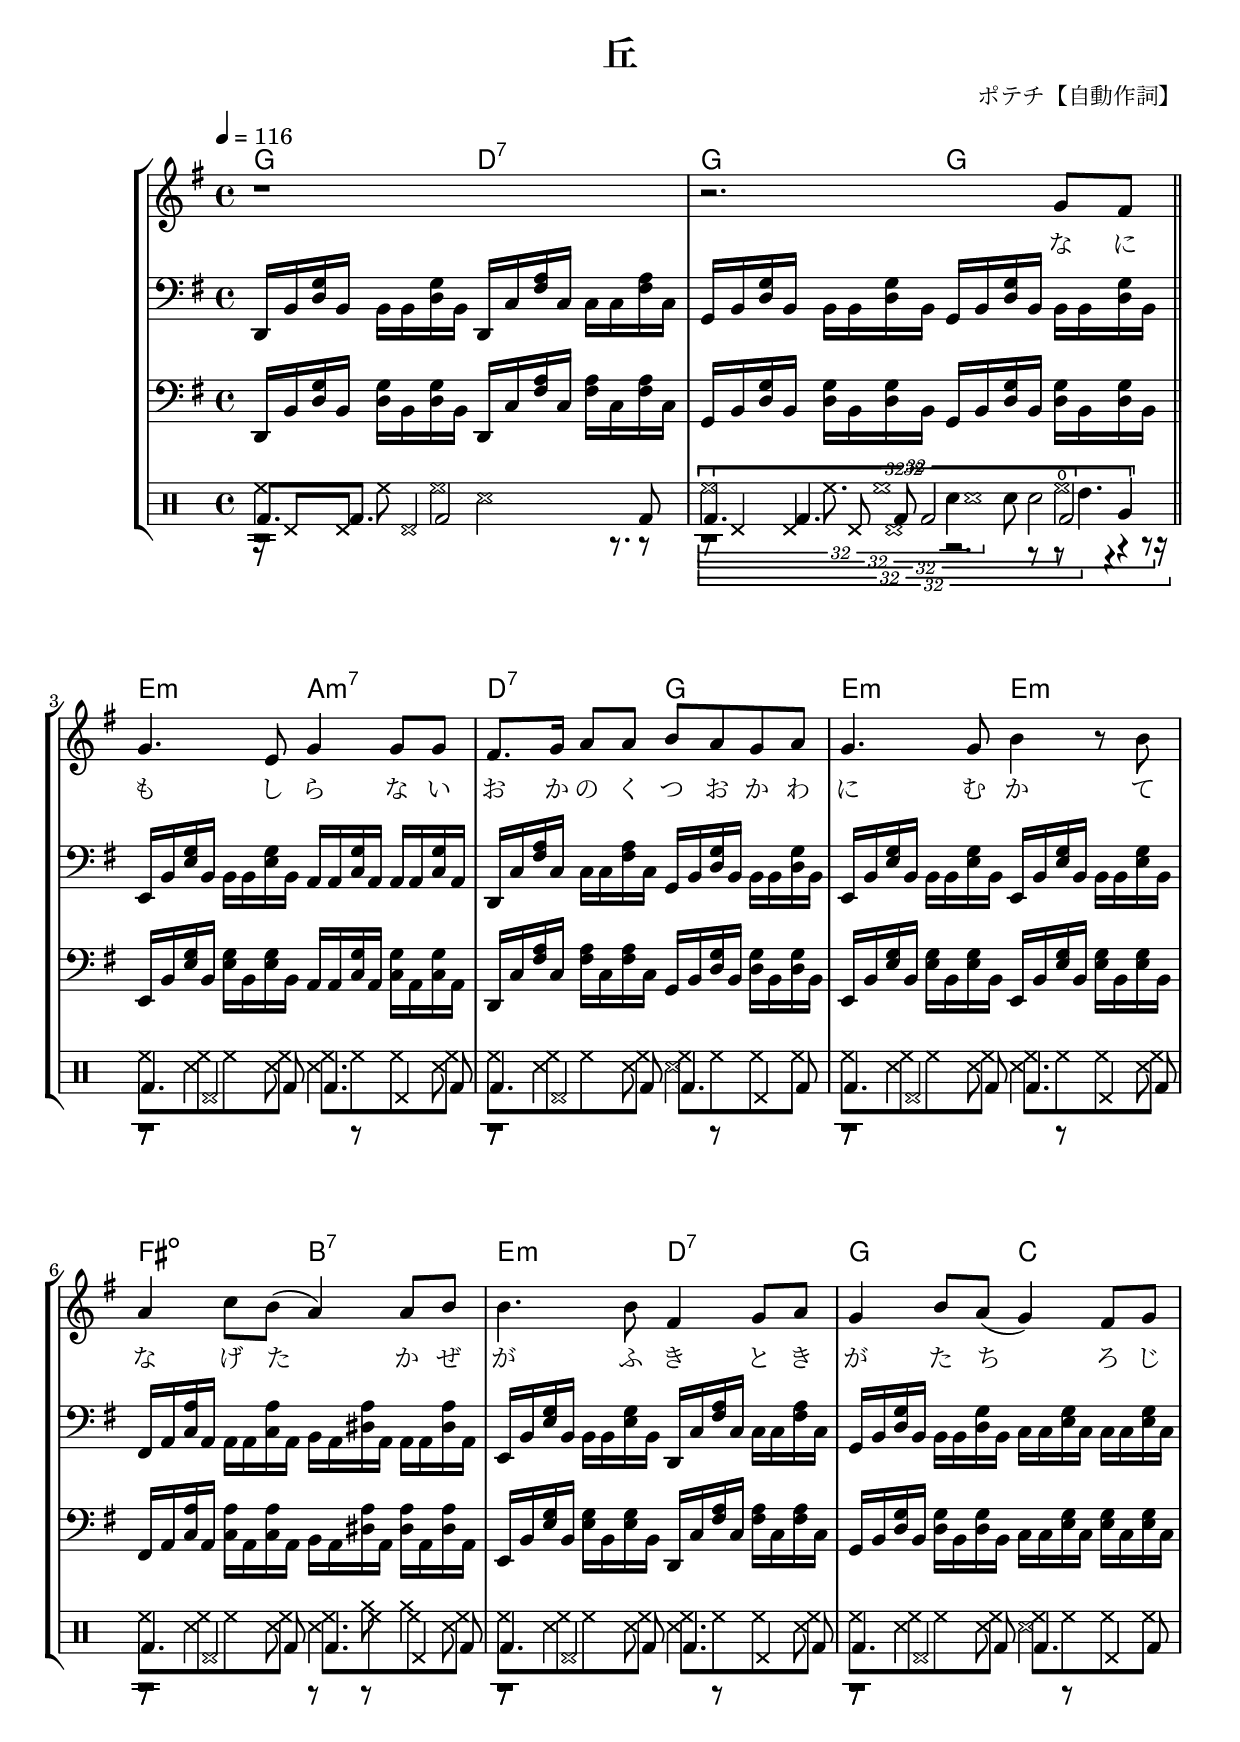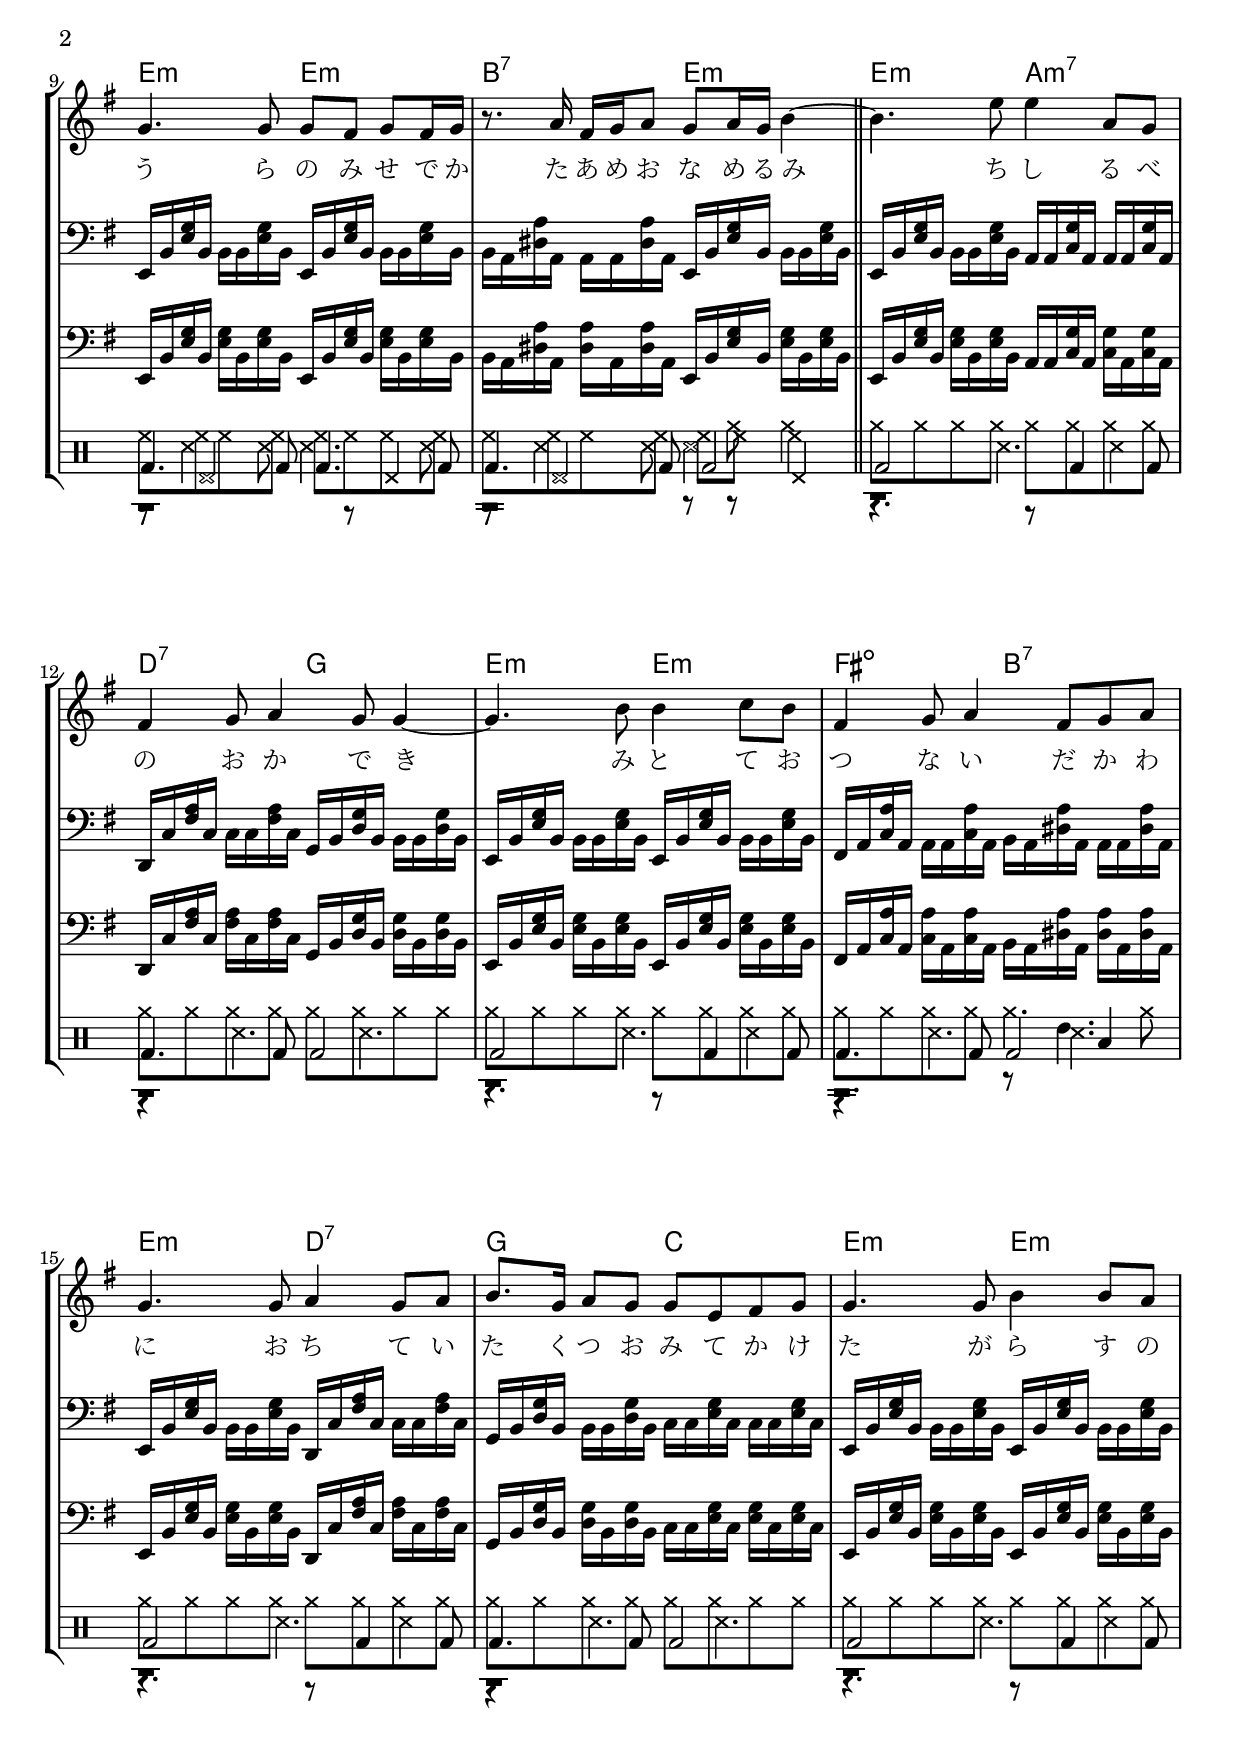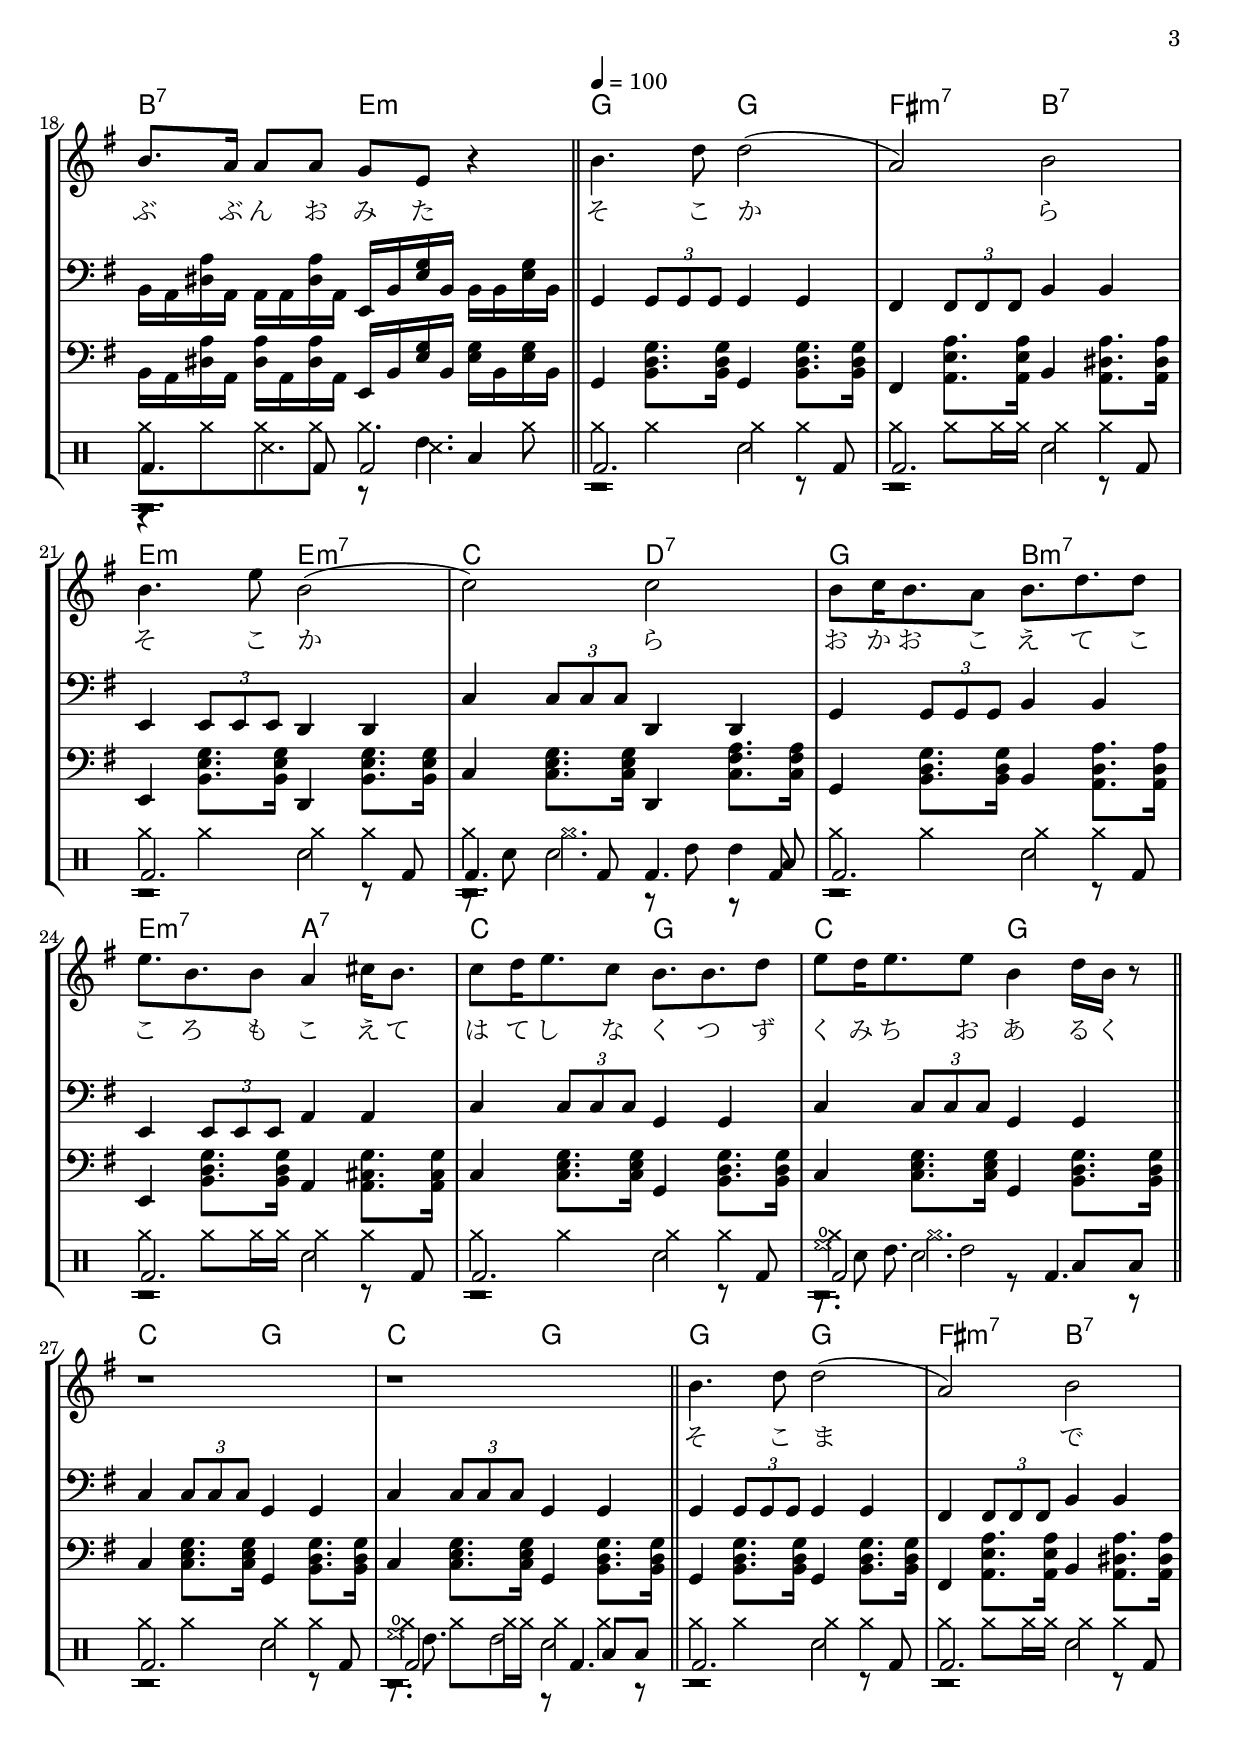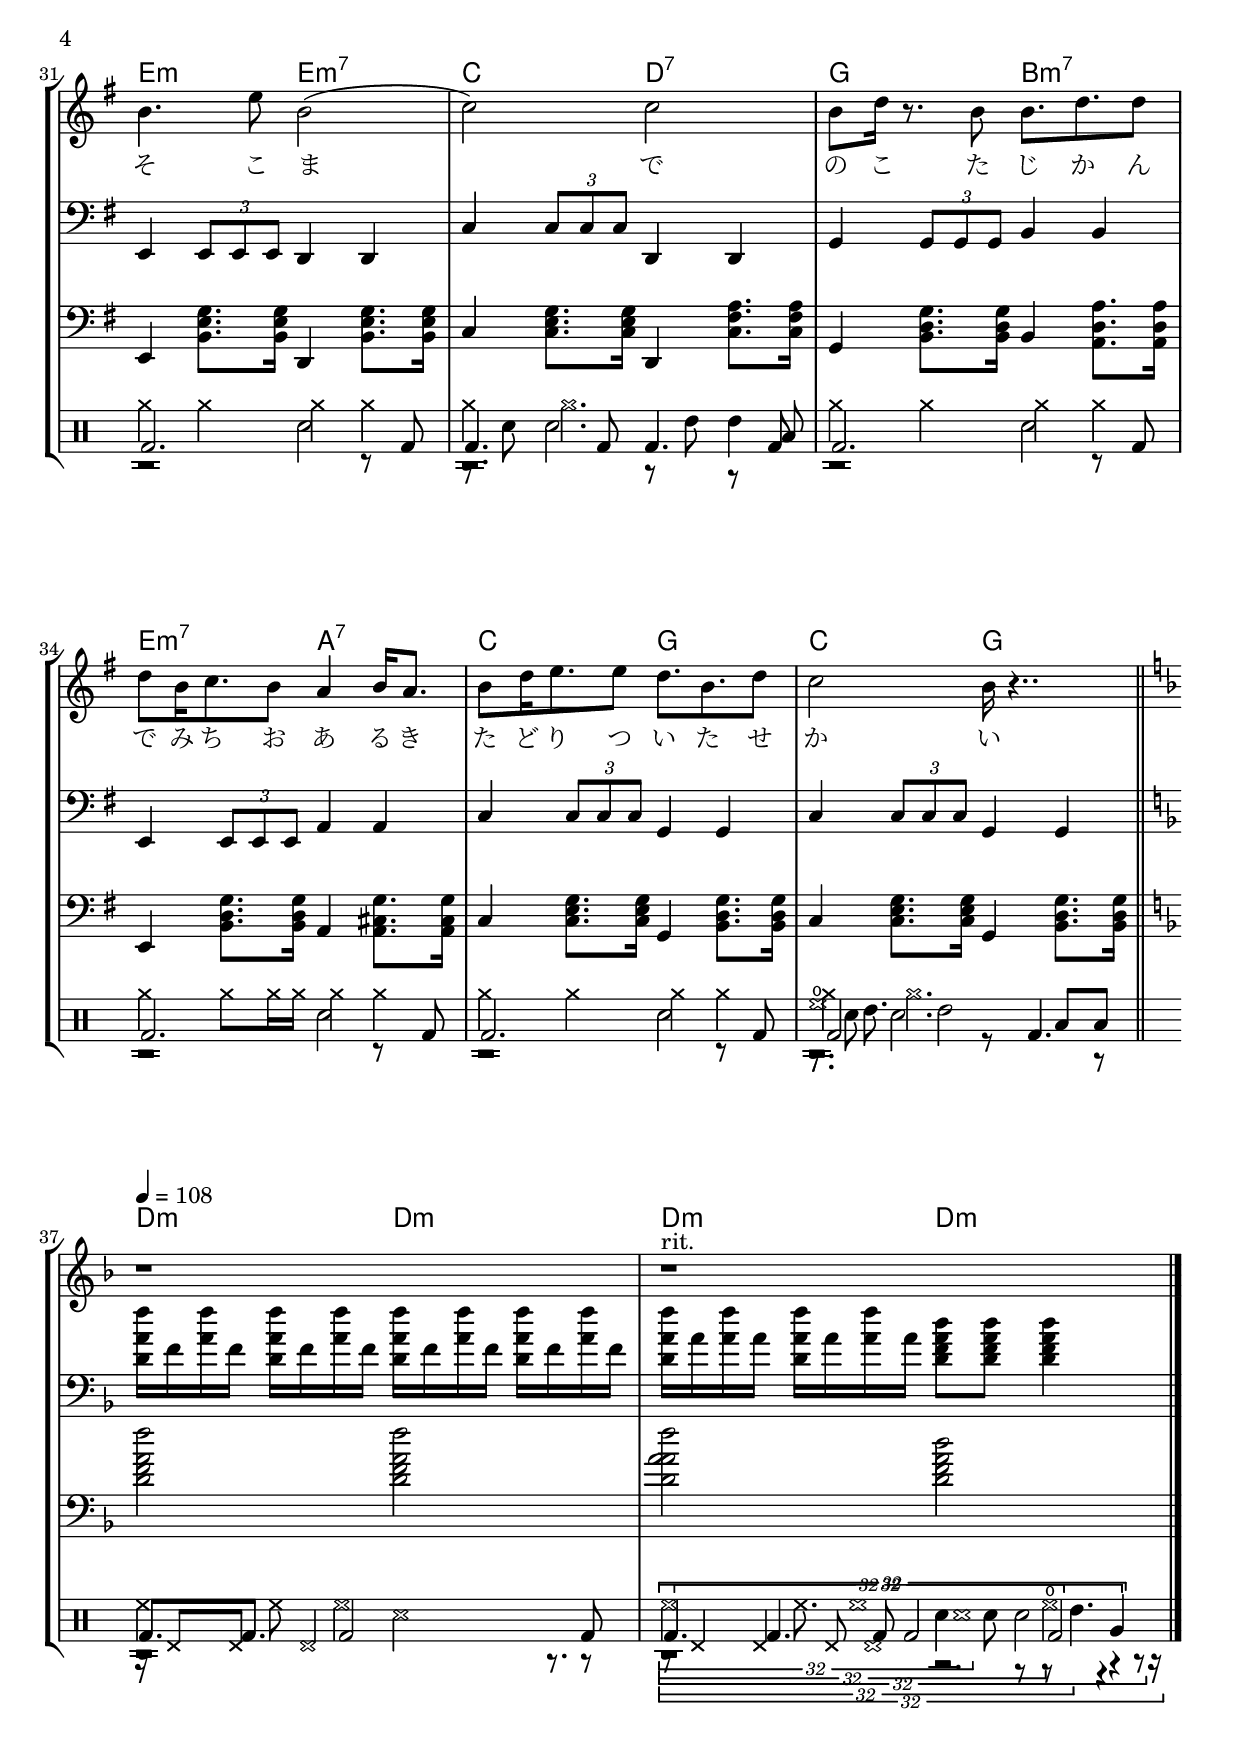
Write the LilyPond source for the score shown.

\version "2.12.1"

\header {
	title = \markup {丘}
	composer = \markup \center-column {ポテチ【自動作詞】}
}

harmony = \chordmode {
	g2 d:7 g g 

	e:m a:min7 d:7 g e:m e:m fis:dim b:7 e:m d:7 g c e:m e:m b:7 e:m 

	e:m a:min7 d:7 g e:m e:m fis:dim b:7 e:m d:7 g c e:m e:m b:7 e:m 

	g g fis:min7 b:7 e:m e:min7 c d:7 g b:min7 e:min7 a:7 c g c g 

	c g c g 

	g g fis:min7 b:7 e:m e:min7 c d:7 g b:min7 e:min7 a:7 c g c g 

	d:m d:m d:m d:m 
}

melody = {
	\key g \major
	\tempo 4 = 116
	r1 | r2. 
	\set Staff.midiInstrument = #"mmi0.48"
	g'8  fis'8 
	g'4.  e'8  g'4  g'8  g'8 
	fis'8.  g'16  a'8  a'8  b'8  a'8  g'8  a'8 
	g'4.  g'8  b'4  r8  b'8 
	a'4  c''8  b'8  (a'4)  a'8  b'8 
	b'4.  b'8  fis'4  g'8  a'8 
	g'4  b'8  a'8  (g'4)  fis'8  g'8 
	g'4.  g'8  g'8  fis'8  g'8  fis'16  g'16 
	r8.  a'16  fis'16  g'16  a'8  g'8  a'16  g'16  	\set Staff.midiInstrument = #"mmi0.48"
	b'4~ 
	b'4.  e''8  e''4  a'8  g'8 
	fis'4  g'8  a'4  g'8  g'4~ 
	g'4.  b'8  b'4  c''8  b'8 
	fis'4  g'8  a'4  fis'8  g'8  a'8 
	g'4.  g'8  a'4  g'8  a'8 
	b'8.  g'16  a'8  g'8  g'8  e'8  fis'8  g'8 
	g'4.  g'8  b'4  b'8  a'8 
	b'8.  a'16  a'8  a'8  g'8  e'8  	r4 	\set Staff.midiInstrument = #"mmi0.48"
		\tempo 4 = 100
 b'4.  d''8  d''2 
	(a'2)  b'2 
	b'4.  e''8  b'2 
	(c''2)  c''2 
	b'8  c''16  b'8.  a'8  b'8.  d''8.  d''8 
	e''8.  b'8.  b'8  a'4  cis''16  b'8. 
	c''8  d''16  e''8.  c''8  b'8.  b'8.  d''8 
	e''8  d''16  e''8.  e''8  b'4  d''16  b'16  	r8 	r1 | r1   
	\set Staff.midiInstrument = #"mmi0.52"
	 b'4.  d''8  d''2 
	(a'2)  b'2 
	b'4.  e''8  b'2 
	(c''2)  c''2 
	b'8  d''16  r8.  b'8  b'8.  d''8.  d''8 
	d''8  b'16  c''8.  b'8  a'4  b'16  a'8. 
	b'8  d''16  e''8.  e''8  d''8.  b'8.  d''8 
	c''2  b'16  	r4.. 	\key f \major
	\tempo 4 = 108
	r1 | r1^"rit." \bar "|."
}

words = \lyricmode {
	
	な  に  も  し  ら  な  い  お  か  の  く  つ  お  か  わ  に  む  か  て  な  げ  た  か  ぜ  が  ふ  き  と  き  が  た  ち  ろ  じ  う  ら  の  み  せ  で  か  た  あ  め  お  な  め  る  
	み  ち  し  る  べ  の  お  か  で  き  み  と  て  お  つ  な  い  だ  か  わ  に  お  ち  て  い  た  く  つ  お  み  て  か  け  た  が  ら  す  の  ぶ  ぶ  ん  お  み  た  
	そ  こ  か  ら  そ  こ  か  ら  お  か  お  こ  え  て  こ  こ  ろ  も  こ  え  て  は  て  し  な  く  つ  ず  く  み  ち  お  あ  る  く  
	
	そ  こ  ま  で  そ  こ  ま  で  の  こ  た  じ  か  ん  で  み  ち  お  あ  る  き  た  ど  り  つ  い  た  せ  か  い  
	
}

tempochange = {
	\tempo 4 = 116
	r1 | r1 \bar "||"
	\tempo 4 = 116
	r1 | r1 | r1 | r1 | r1 | r1 | r1 | r1 \bar "||"
	\tempo 4 = 116
	r1 | r1 | r1 | r1 | r1 | r1 | r1 | r1 \bar "||"
	\tempo 4 = 100
	r1 | r1 | r1 | r1 | r1 | r1 | r1 | r1 \bar "||"
	\tempo 4 = 100
	r1 | r1 \bar "||"
	\tempo 4 = 100
	r1 | r1 | r1 | r1 | r1 | r1 | r1 | r1 \bar "||"
	\tempo 4 = 108
	r1 | \tempo 4 = 81 r2 \tempo 4 = 72 r2 \bar "|."
}

mainacc = {
	\clef bass
	\set Staff.midiInstrument = #"Drawbar Organ"
	\key g \major
	\tempo 4 = 116
	d,16 b, <d g> b, b, b, <d g> b,
	d,16 c <fis a> c c c <fis a> c
	g,16 b, <d g> b, b, b, <d g> b,
	g,16 b, <d g> b, b, b, <d g> b,
	\bar "||"

	\set Staff.midiInstrument = #"Drawbar Organ"
	e,16 b, <e g> b, b, b, <e g> b,
	a,16 a, <c g> a, a, a, <c g> a,
	d,16 c <fis a> c c c <fis a> c
	g,16 b, <d g> b, b, b, <d g> b,
	e,16 b, <e g> b, b, b, <e g> b,
	e,16 b, <e g> b, b, b, <e g> b,
	fis,16 a, <c a> a, a, a, <c a> a,
	b,16 a, <dis a> a, a, a, <dis a> a,
	e,16 b, <e g> b, b, b, <e g> b,
	d,16 c <fis a> c c c <fis a> c
	g,16 b, <d g> b, b, b, <d g> b,
	c16 c <e g> c c c <e g> c
	e,16 b, <e g> b, b, b, <e g> b,
	e,16 b, <e g> b, b, b, <e g> b,
	b,16 a, <dis a> a, a, a, <dis a> a,
	e,16 b, <e g> b, b, b, <e g> b,
	\bar "||"

	\set Staff.midiInstrument = #"Drawbar Organ"
	e,16 b, <e g> b, b, b, <e g> b,
	a,16 a, <c g> a, a, a, <c g> a,
	d,16 c <fis a> c c c <fis a> c
	g,16 b, <d g> b, b, b, <d g> b,
	e,16 b, <e g> b, b, b, <e g> b,
	e,16 b, <e g> b, b, b, <e g> b,
	fis,16 a, <c a> a, a, a, <c a> a,
	b,16 a, <dis a> a, a, a, <dis a> a,
	e,16 b, <e g> b, b, b, <e g> b,
	d,16 c <fis a> c c c <fis a> c
	g,16 b, <d g> b, b, b, <d g> b,
	c16 c <e g> c c c <e g> c
	e,16 b, <e g> b, b, b, <e g> b,
	e,16 b, <e g> b, b, b, <e g> b,
	b,16 a, <dis a> a, a, a, <dis a> a,
	e,16 b, <e g> b, b, b, <e g> b,
	\bar "||"

	\set Staff.midiInstrument = #"Bright Acoustic"
	\tempo 4 = 100
	g,4 \tuplet 3/2 { g,8 g,8 g,8 }
	g,4 g,4
	fis,4 \tuplet 3/2 { fis,8 fis,8 fis,8 }
	b,4 b,4
	e,4 \tuplet 3/2 { e,8 e,8 e,8 }
	d,4 d,4
	c4 \tuplet 3/2 { c8 c8 c8 }
	d,4 d,4
	g,4 \tuplet 3/2 { g,8 g,8 g,8 }
	b,4 b,4
	e,4 \tuplet 3/2 { e,8 e,8 e,8 }
	a,4 a,4
	c4 \tuplet 3/2 { c8 c8 c8 }
	g,4 g,4
	c4 \tuplet 3/2 { c8 c8 c8 }
	g,4 g,4
	\bar "||"

	\set Staff.midiInstrument = #"Bright Acoustic"
	c4 \tuplet 3/2 { c8 c8 c8 }
	g,4 g,4
	c4 \tuplet 3/2 { c8 c8 c8 }
	g,4 g,4
	\bar "||"

	\set Staff.midiInstrument = #"Bright Acoustic"
	g,4 \tuplet 3/2 { g,8 g,8 g,8 }
	g,4 g,4
	fis,4 \tuplet 3/2 { fis,8 fis,8 fis,8 }
	b,4 b,4
	e,4 \tuplet 3/2 { e,8 e,8 e,8 }
	d,4 d,4
	c4 \tuplet 3/2 { c8 c8 c8 }
	d,4 d,4
	g,4 \tuplet 3/2 { g,8 g,8 g,8 }
	b,4 b,4
	e,4 \tuplet 3/2 { e,8 e,8 e,8 }
	a,4 a,4
	c4 \tuplet 3/2 { c8 c8 c8 }
	g,4 g,4
	c4 \tuplet 3/2 { c8 c8 c8 }
	g,4 g,4
	\bar "||"

	\set Staff.midiInstrument = #"Reed organ"
	\key f \major
	\tempo 4 = 108
	<d' a' f''>16 f'16 <a' f''>16 f'16   <d' a' f''>16 f'16 <a' f''>16 f'16
	<d' a' f''>16 f'16 <a' f''>16 f'16   <d' a' f''>16 f'16 <a' f''>16 f'16
	<d' a' f''>16 a'16 <a' f''>16 a'16   <d' a' f''>16 a'16 <a' f''>16 a'16
	<d' f' a' d''>8 <d' f' a' d''>8 <d' f' a' d''>4
	\bar "|."
}

subacc = {
	\clef bass
	\set Staff.midiInstrument = #"Guitar harmonics"
	\key g \major
	\tempo 4 = 116
	d,16 b, <d g> b, <d g> b, <d g> b,
	d,16 c <fis a> c <fis a> c <fis a> c
	g,16 b, <d g> b, <d g> b, <d g> b,
	g,16 b, <d g> b, <d g> b, <d g> b,
	\bar "||"

	\set Staff.midiInstrument = #"Guitar harmonics"
	e,16 b, <e g> b, <e g> b, <e g> b,
	a,16 a, <c g> a, <c g> a, <c g> a,
	d,16 c <fis a> c <fis a> c <fis a> c
	g,16 b, <d g> b, <d g> b, <d g> b,
	e,16 b, <e g> b, <e g> b, <e g> b,
	e,16 b, <e g> b, <e g> b, <e g> b,
	fis,16 a, <c a> a, <c a> a, <c a> a,
	b,16 a, <dis a> a, <dis a> a, <dis a> a,
	e,16 b, <e g> b, <e g> b, <e g> b,
	d,16 c <fis a> c <fis a> c <fis a> c
	g,16 b, <d g> b, <d g> b, <d g> b,
	c16 c <e g> c <e g> c <e g> c
	e,16 b, <e g> b, <e g> b, <e g> b,
	e,16 b, <e g> b, <e g> b, <e g> b,
	b,16 a, <dis a> a, <dis a> a, <dis a> a,
	e,16 b, <e g> b, <e g> b, <e g> b,
	\bar "||"

	\set Staff.midiInstrument = #"Oboe"
	e,16 b, <e g> b, <e g> b, <e g> b,
	a,16 a, <c g> a, <c g> a, <c g> a,
	d,16 c <fis a> c <fis a> c <fis a> c
	g,16 b, <d g> b, <d g> b, <d g> b,
	e,16 b, <e g> b, <e g> b, <e g> b,
	e,16 b, <e g> b, <e g> b, <e g> b,
	fis,16 a, <c a> a, <c a> a, <c a> a,
	b,16 a, <dis a> a, <dis a> a, <dis a> a,
	e,16 b, <e g> b, <e g> b, <e g> b,
	d,16 c <fis a> c <fis a> c <fis a> c
	g,16 b, <d g> b, <d g> b, <d g> b,
	c16 c <e g> c <e g> c <e g> c
	e,16 b, <e g> b, <e g> b, <e g> b,
	e,16 b, <e g> b, <e g> b, <e g> b,
	b,16 a, <dis a> a, <dis a> a, <dis a> a,
	e,16 b, <e g> b, <e g> b, <e g> b,
	\bar "||"

	\set Staff.midiInstrument = #"Recorder"
	\tempo 4 = 100
	g,4 <b, d g>8. <b, d g>16
	g,4 <b, d g>8. <b, d g>16
	fis,4 <a, e a>8. <a, e a>16
	b,4 <a, dis a>8. <a, dis a>16
	e,4 <b, e g>8. <b, e g>16
	d,4 <b, e g>8. <b, e g>16
	c4 <c e g>8. <c e g>16
	d,4 <c fis a>8. <c fis a>16
	g,4 <b, d g>8. <b, d g>16
	b,4 <a, d a>8. <a, d a>16
	e,4 <b, d g>8. <b, d g>16
	a,4 <a, cis g>8. <a, cis g>16
	c4 <c e g>8. <c e g>16
	g,4 <b, d g>8. <b, d g>16
	c4 <c e g>8. <c e g>16
	g,4 <b, d g>8. <b, d g>16
	\bar "||"

	\set Staff.midiInstrument = #"Recorder"
	c4 <c e g>8. <c e g>16
	g,4 <b, d g>8. <b, d g>16
	c4 <c e g>8. <c e g>16
	g,4 <b, d g>8. <b, d g>16
	\bar "||"

	\set Staff.midiInstrument = #"Recorder"
	g,4 <b, d g>8. <b, d g>16
	g,4 <b, d g>8. <b, d g>16
	fis,4 <a, e a>8. <a, e a>16
	b,4 <a, dis a>8. <a, dis a>16
	e,4 <b, e g>8. <b, e g>16
	d,4 <b, e g>8. <b, e g>16
	c4 <c e g>8. <c e g>16
	d,4 <c fis a>8. <c fis a>16
	g,4 <b, d g>8. <b, d g>16
	b,4 <a, d a>8. <a, d a>16
	e,4 <b, d g>8. <b, d g>16
	a,4 <a, cis g>8. <a, cis g>16
	c4 <c e g>8. <c e g>16
	g,4 <b, d g>8. <b, d g>16
	c4 <c e g>8. <c e g>16
	g,4 <b, d g>8. <b, d g>16
	\bar "||"

	\set Staff.midiInstrument = #"Electric Guitar (clean)"
	\key f \major
	\tempo 4 = 108
	<d' f' a' f''>2
	<d' f' a' f''>2
	<d' a' a' f''>2
	<d' f' a' d''>2
	\bar "|."
}

percA = {
	\drummode {
	hh4 hh8 hh2 r8  |\times 16/32{ hh2 hh8. hh1 r4 r16 } \bar "||"
	hh8 hh8 hh8 hh8 hh8 hh8 hh8 hh8  |hh8 hh8 hh8 hh8 hh8 hh8 hh8 hh8  |hh8 hh8 hh8 hh8 hh8 hh8 hh8 hh8  |hh8 hh8 hh8 hh8 hh8 hh8 hh8 hh8  |hh8 hh8 hh8 hh8 hh8 hh8 hh8 hh8  |hh8 hh8 hh8 hh8 hh8 hh8 hh8 hh8  |hh8 hh8 hh8 hh8 hh8 hh8 hh8 hh8  |hh8 hh8 hh8 hh8 hh8 hh8 hh4  \bar "||"
	bd2 r8 bd4 bd8  |bd4. bd8 bd2  |bd2 r8 bd4 bd8  |bd4. bd8 bd2  |bd2 r8 bd4 bd8  |bd4. bd8 bd2  |bd2 r8 bd4 bd8  |bd4. bd8 bd2  \bar "||"
	cymr4 cymr4 cymr4 cymr4  |cymr4 cymr8 cymr16 cymr16 cymr4 cymr4  |cymr4 cymr4 cymr4 cymr4  |cymr4 cymr2.  |cymr4 cymr4 cymr4 cymr4  |cymr4 cymr8 cymr16 cymr16 cymr4 cymr4  |cymr4 cymr4 cymr4 cymr4  |cymr4 cymr2.  \bar "||"
	cymr4 cymr4 cymr4 cymr4  |cymr4 cymr8 cymr16 cymr16 cymr4 cymr4  \bar "||"
	cymr4 cymr4 cymr4 cymr4  |cymr4 cymr8 cymr16 cymr16 cymr4 cymr4  |cymr4 cymr4 cymr4 cymr4  |cymr4 cymr2.  |cymr4 cymr4 cymr4 cymr4  |cymr4 cymr8 cymr16 cymr16 cymr4 cymr4  |cymr4 cymr4 cymr4 cymr4  |cymr4 cymr2.  \bar "||"
	hh4 hh8 hh2 r8  |\times 16/32{ hh2 hh8. hh1 r4 r16 } \bar "|."
	}
}

percB = {
	\drummode {
	r16 hhp8 hhp8 hhp2 r8.  |\times 16/32{ r8 hhp4 hhp4 hhp8 hhp1 r4 } \bar "||"
	bd4. bd8 bd4. bd8  |bd4. bd8 bd4. bd8  |bd4. bd8 bd4. bd8  |bd4. bd8 bd4. bd8  |bd4. bd8 bd4. bd8  |bd4. bd8 bd4. bd8  |bd4. bd8 bd4. bd8  |bd4. bd8 bd2  \bar "||"
	r4. ss4. ss4  |r4 ss4. ss4.  |r4. ss4. ss4  |r4 ss4. ss4.  |r4. ss4. ss4  |r4 ss4. ss4.  |r4. ss4. ss4  |r4 ss4. ss4.  \bar "||"
	r2 sn2  |r2 sn2  |r2 sn2  |r8 sn8 sn2.  |r2 sn2  |r2 sn2  |r2 sn2  |r8 sn8 sn2.  \bar "||"
	r2 sn2  |r2 sn2  \bar "||"
	r2 sn2  |r2 sn2  |r2 sn2  |r8 sn8 sn2.  |r2 sn2  |r2 sn2  |r2 sn2  |r8 sn8 sn2.  \bar "||"
	r16 hhp8 hhp8 hhp2 r8.  |\times 16/32{ r8 hhp4 hhp4 hhp8 hhp1 r4 } \bar "|."
	}
}

percC = {
	\drummode {
	r1  |\times 16/32{ r1 r2 hho2 } \bar "||"
	r8 ss4 ss8 ss4. ss8  |r8 ss4 ss8 ss2  |r8 ss4 ss8 ss4. ss8  |r8 ss4 ss8 ss4. ss8  |r8 ss4 ss8 ss4. ss8  |r8 ss4 ss8 ss2  |r8 ss4 ss8 ss4. ss8  |r8 ss4 ss8 ss2  \bar "||"
	cymr8 cymr8 cymr8 cymr8 cymr8 cymr8 cymr8 cymr8  |cymr8 cymr8 cymr8 cymr8 cymr8 cymr8 cymr8 cymr8  |cymr8 cymr8 cymr8 cymr8 cymr8 cymr8 cymr8 cymr8  |cymr8 cymr8 cymr8 cymr8 cymr4. cymr8  |cymr8 cymr8 cymr8 cymr8 cymr8 cymr8 cymr8 cymr8  |cymr8 cymr8 cymr8 cymr8 cymr8 cymr8 cymr8 cymr8  |cymr8 cymr8 cymr8 cymr8 cymr8 cymr8 cymr8 cymr8  |cymr8 cymr8 cymr8 cymr8 cymr4. cymr8  \bar "||"
	bd2. r8 bd8  |bd2. r8 bd8  |bd2. r8 bd8  |bd4. bd8 bd4. bd8  |bd2. r8 bd8  |bd2. r8 bd8  |bd2. r8 bd8  |bd2 r8 bd4.  \bar "||"
	bd2. r8 bd8  |bd2 r8 bd4.  \bar "||"
	bd2. r8 bd8  |bd2. r8 bd8  |bd2. r8 bd8  |bd4. bd8 bd4. bd8  |bd2. r8 bd8  |bd2. r8 bd8  |bd2. r8 bd8  |bd2 r8 bd4.  \bar "||"
	r1  |\times 16/32{ r1 r2 hho2 } \bar "|."
	}
}

percD = {
	\drummode {
	bd8. bd8. bd2 bd8  |\times 16/32{ bd4. bd4. bd8 bd2 r8 bd2 } \bar "||"
	r8 hhp2 r8 hhp4  |r8 hhp2 r8 hhp4  |r8 hhp2 r8 hhp4  |r8 hhp2 r8 hhp4  |r8 hhp2 r8 hhp4  |r8 hhp2 r8 hhp4  |r8 hhp2 r8 hhp4  |r8 hhp2 r8 hhp4  \bar "||"
	r1 |r1 |r1 |r2. toml4  |r1 |r1 |r1 |r2. toml4  \bar "||"
	r1 |r1 |r1 |r2 r8 tommh8 tommh4  |r1 |r1 |r1 |r8. tommh8. tommh2 r8  \bar "||"
	r1 |r8. tommh8. tommh2 r8  \bar "||"
	r1 |r1 |r1 |r2 r8 tommh8 tommh4  |r1 |r1 |r1 |r8. tommh8. tommh2 r8  \bar "||"
	bd8. bd8. bd2 bd8  |\times 16/32{ bd4. bd4. bd8 bd2 r8 bd2 } \bar "|."
	}
}

percE = {
	\drummode {
	r2 ss2  |\times 16/32{ r1 ss1 } \bar "||"
	r1  |r1  |r1  |r2 r8 cymr8 cymr4  |r1  |r1  |r1  |r2 r8 cymr8 cymr4  \bar "||"
	r1 |r1 |r1 |r2 r8 tommh4.  |r1 |r1 |r1 |r2 r8 tommh4.  \bar "||"
	r1 |r1 |r1 |r2. r8 toml8  |r1 |r1 |r1 |r2. toml8 toml8  \bar "||"
	r1 |r2. toml8 toml8  \bar "||"
	r1 |r1 |r1 |r2. r8 toml8  |r1 |r1 |r1 |r2. toml8 toml8  \bar "||"
	r2 ss2  |\times 16/32{ r1 ss1 } \bar "|."
	}
}

percF = {
	\drummode {
	r1 |\times 16/32{ r1 sn4 sn8 sn2 r8 } \bar "||"
	r1 | r1 | r1 | r1 | r1 | r1 | r1 | r1 \bar "||"
	r1 | r1 | r1 | r1 | r1 | r1 | r1 | r1 \bar "||"
	r1 |r1 |r1 |r1 |r1 |r1 |r1 |hho1  \bar "||"
	r1 |hho1  \bar "||"
	r1 |r1 |r1 |r1 |r1 |r1 |r1 |hho1  \bar "||"
	r1 |\times 16/32{ r1 sn4 sn8 sn2 r8 } \bar "|."
	}
}

percG = {
	\drummode {
	r1 |r1 \bar "||"
	r1 | r1 | r1 | r1 | r1 | r1 | r1 | r1 \bar "||"
	r1 | r1 | r1 | r1 | r1 | r1 | r1 | r1 \bar "||"
	r1 | r1 | r1 | r1 | r1 | r1 | r1 | r1 \bar "||"
	r1 | r1 \bar "||"
	r1 | r1 | r1 | r1 | r1 | r1 | r1 | r1 \bar "||"
	r1 |r1 \bar "|."
	}
}

percH = {
	\drummode {
	r1 |\times 16/32{ r1 r2 r8 tommh4. } \bar "||"
	r1 | r1 | r1 | r1 | r1 | r1 | r1 | r1 \bar "||"
	r1 | r1 | r1 | r1 | r1 | r1 | r1 | r1 \bar "||"
	r1 | r1 | r1 | r1 | r1 | r1 | r1 | r1 \bar "||"
	r1 | r1 \bar "||"
	r1 | r1 | r1 | r1 | r1 | r1 | r1 | r1 \bar "||"
	r1 |\times 16/32{ r1 r2 r8 tommh4. } \bar "|."
	}
}

percI = {
	\drummode {
	r1 |\times 16/32{ r1 r2. tomfh4 } \bar "||"
	r1 | r1 | r1 | r1 | r1 | r1 | r1 | r1 \bar "||"
	r1 | r1 | r1 | r1 | r1 | r1 | r1 | r1 \bar "||"
	r1 | r1 | r1 | r1 | r1 | r1 | r1 | r1 \bar "||"
	r1 | r1 \bar "||"
	r1 | r1 | r1 | r1 | r1 | r1 | r1 | r1 \bar "||"
	r1 |\times 16/32{ r1 r2. tomfh4 } \bar "|."
	}
}

\score {
	<<
		\new StaffGroup <<
			\new ChordNames {\harmony}
			\new Voice = "melody" {\melody}
			\new Lyrics \lyricsto "melody" \words
			\new Staff = "mainacc" {\mainacc}
			\new Staff = "subacc" {\subacc}
			\new DrumStaff <<
				\new DrumVoice {\percA}
				\new DrumVoice {\percB}
				\new DrumVoice {\percC}
				\new DrumVoice {\percD}
				\new DrumVoice {\percE}
				\new DrumVoice {\percF}
				\new DrumVoice {\percG}
				\new DrumVoice {\percH}
				\new DrumVoice {\percI}
			>>
		>>
	>>
	\layout { }
}
